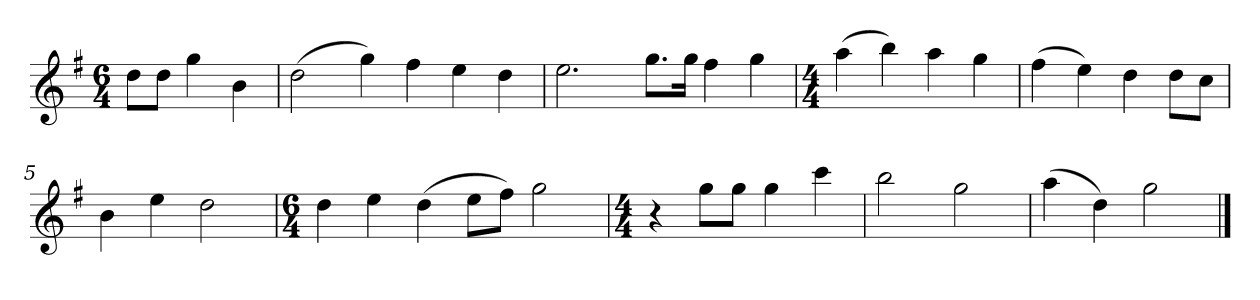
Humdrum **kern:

**kern
*part1
*staff1
*k[f#]
*M6/4
*MM120
=
8ddL
8ddJ
4gg
4b
=1
(2dd
4gg)
4ff#
4ee
4dd
=2
2.ee
8.ggL
16ggJk
4ff#
4gg
=3
*M4/4
(4aa
4bb)
4aa
4gg
=4
(4ff#
4ee)
4dd
8ddL
8ccJ
=5
4b
4ee
2dd
=6
*M6/4
4dd
4ee
(4dd
8eeL
8ff#J)
2gg
=7
*M4/4
4r
8ggL
8ggJ
4gg
4ccc
=8
2bb
2gg
=9
(4aa
4dd)
2gg
==
*-
